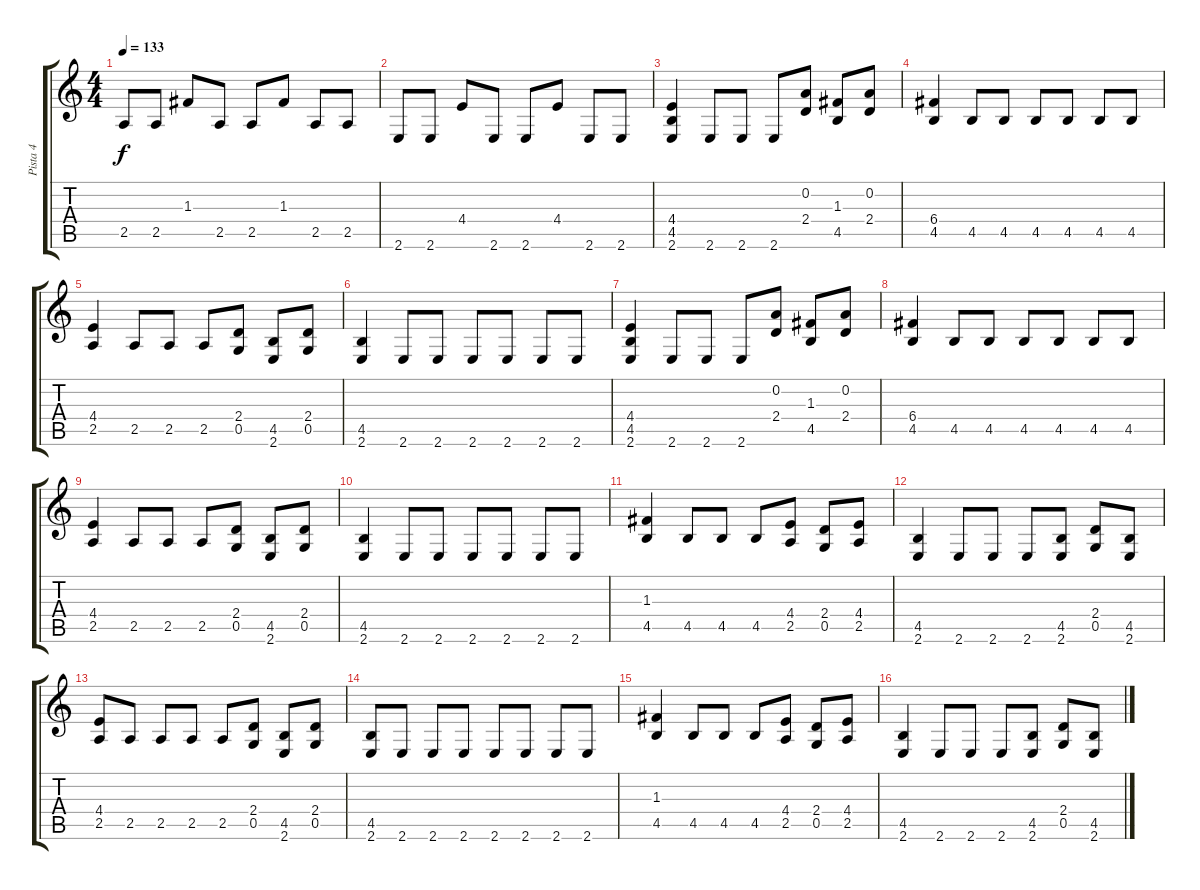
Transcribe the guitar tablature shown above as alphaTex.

\track ("Pista 4" "Pista 4") {instrument distortionguitar}
\staff {score tabs}
\tuning (D4 A3 F3 C3 G2 D2) {hide}
\ts (4 4)
\tempo 133
\clef g2
\ks c
2.5.8{dy f} 2.5.8 1.3.8 2.5.8 2.5.8 1.3.8 2.5.8 2.5.8 |
2.6.8 2.6.8 4.4.8 2.6.8 2.6.8 4.4.8 2.6.8 2.6.8 |
(4.4 4.5 2.6).4 2.6.8 2.6.8 2.6.8 (0.2 2.4).8 (1.3 4.5).8 (0.2 2.4).8 |
(6.4 4.5).4 4.5.8 4.5.8 4.5.8 4.5.8 4.5.8 4.5.8 |
(4.4 2.5).4 2.5.8 2.5.8 2.5.8 (2.4 0.5).8 (4.5 2.6).8 (2.4 0.5).8 |
(4.5 2.6).4 2.6.8 2.6.8 2.6.8 2.6.8 2.6.8 2.6.8 |
(4.4 4.5 2.6).4 2.6.8 2.6.8 2.6.8 (0.2 2.4).8 (1.3 4.5).8 (0.2 2.4).8 |
(6.4 4.5).4 4.5.8 4.5.8 4.5.8 4.5.8 4.5.8 4.5.8 |
(4.4 2.5).4 2.5.8 2.5.8 2.5.8 (2.4 0.5).8 (4.5 2.6).8 (2.4 0.5).8 |
(4.5 2.6).4 2.6.8 2.6.8 2.6.8 2.6.8 2.6.8 2.6.8 |
(1.3 4.5).4 4.5.8 4.5.8 4.5.8 (4.4 2.5).8 (2.4 0.5).8 (4.4 2.5).8 |
(4.5 2.6).4 2.6.8 2.6.8 2.6.8 (4.5 2.6).8 (2.4 0.5).8 (4.5 2.6).8 |
(4.4 2.5).8 2.5.8 2.5.8 2.5.8 2.5.8 (2.4 0.5).8 (4.5 2.6).8 (2.4 0.5).8 |
(4.5 2.6).8 2.6.8 2.6.8 2.6.8 2.6.8 2.6.8 2.6.8 2.6.8 |
(1.3 4.5).4 4.5.8 4.5.8 4.5.8 (4.4 2.5).8 (2.4 0.5).8 (4.4 2.5).8 |
(4.5 2.6).4 2.6.8 2.6.8 2.6.8 (4.5 2.6).8 (2.4 0.5).8 (4.5 2.6).8
